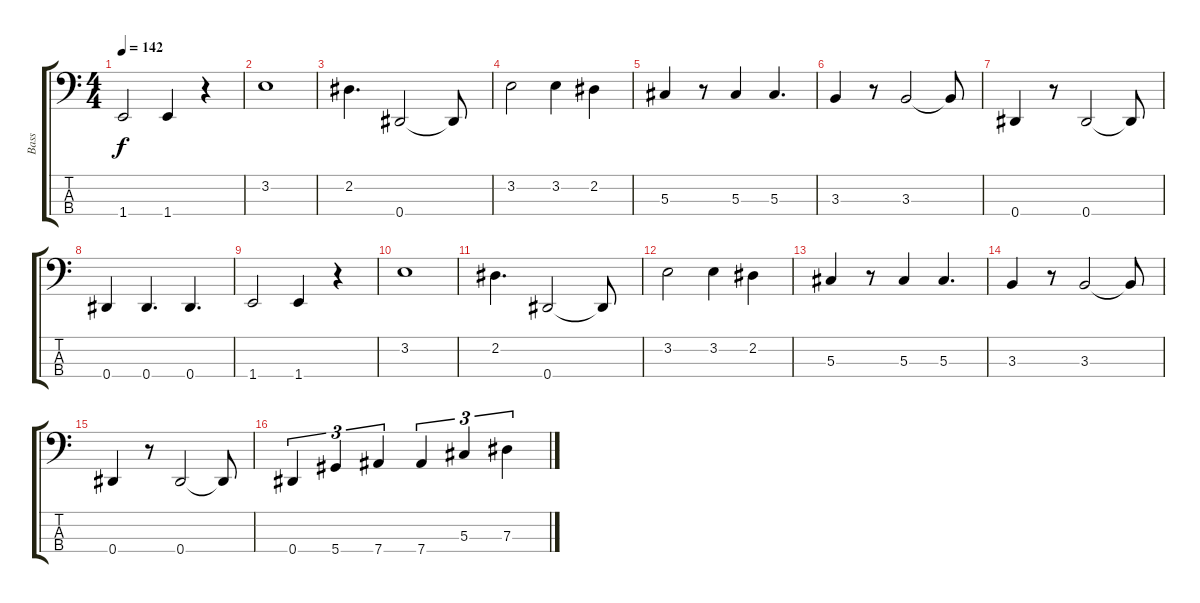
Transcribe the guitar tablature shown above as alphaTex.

\track ("Bass" "Bass") {instrument electricbasspick}
\staff {score tabs}
\tuning (Gb2 Db2 Ab1 Eb1) {hide}
\ts (4 4)
\section ("" "")
\tempo 142
\clef f4
\ks c
1.4.2{dy f} 1.4.4 r.4 |
3.2.1 |
2.2.4{d} 0.4.2 0.4{t}.8 |
3.2.2 3.2.4 2.2.4 |
5.3.4 r.8 5.3.4 5.3.4{d} |
3.3.4 r.8 3.3.2 3.3{t}.8 |
0.4.4 r.8 0.4.2 0.4{t}.8 |
0.4.4 0.4.4{d} 0.4.4{d} |
1.4.2 1.4.4 r.4 |
3.2.1 |
2.2.4{d} 0.4.2 0.4{t}.8 |
3.2.2 3.2.4 2.2.4 |
5.3.4 r.8 5.3.4 5.3.4{d} |
3.3.4 r.8 3.3.2 3.3{t}.8 |
0.4.4 r.8 0.4.2 0.4{t}.8 |
0.4.4{tu (3 2)} 5.4.4{tu (3 2)} 7.4.4{tu (3 2)} 7.4.4{tu (3 2)} 5.3.4{tu (3 2)} 7.3.4{tu (3 2)}
